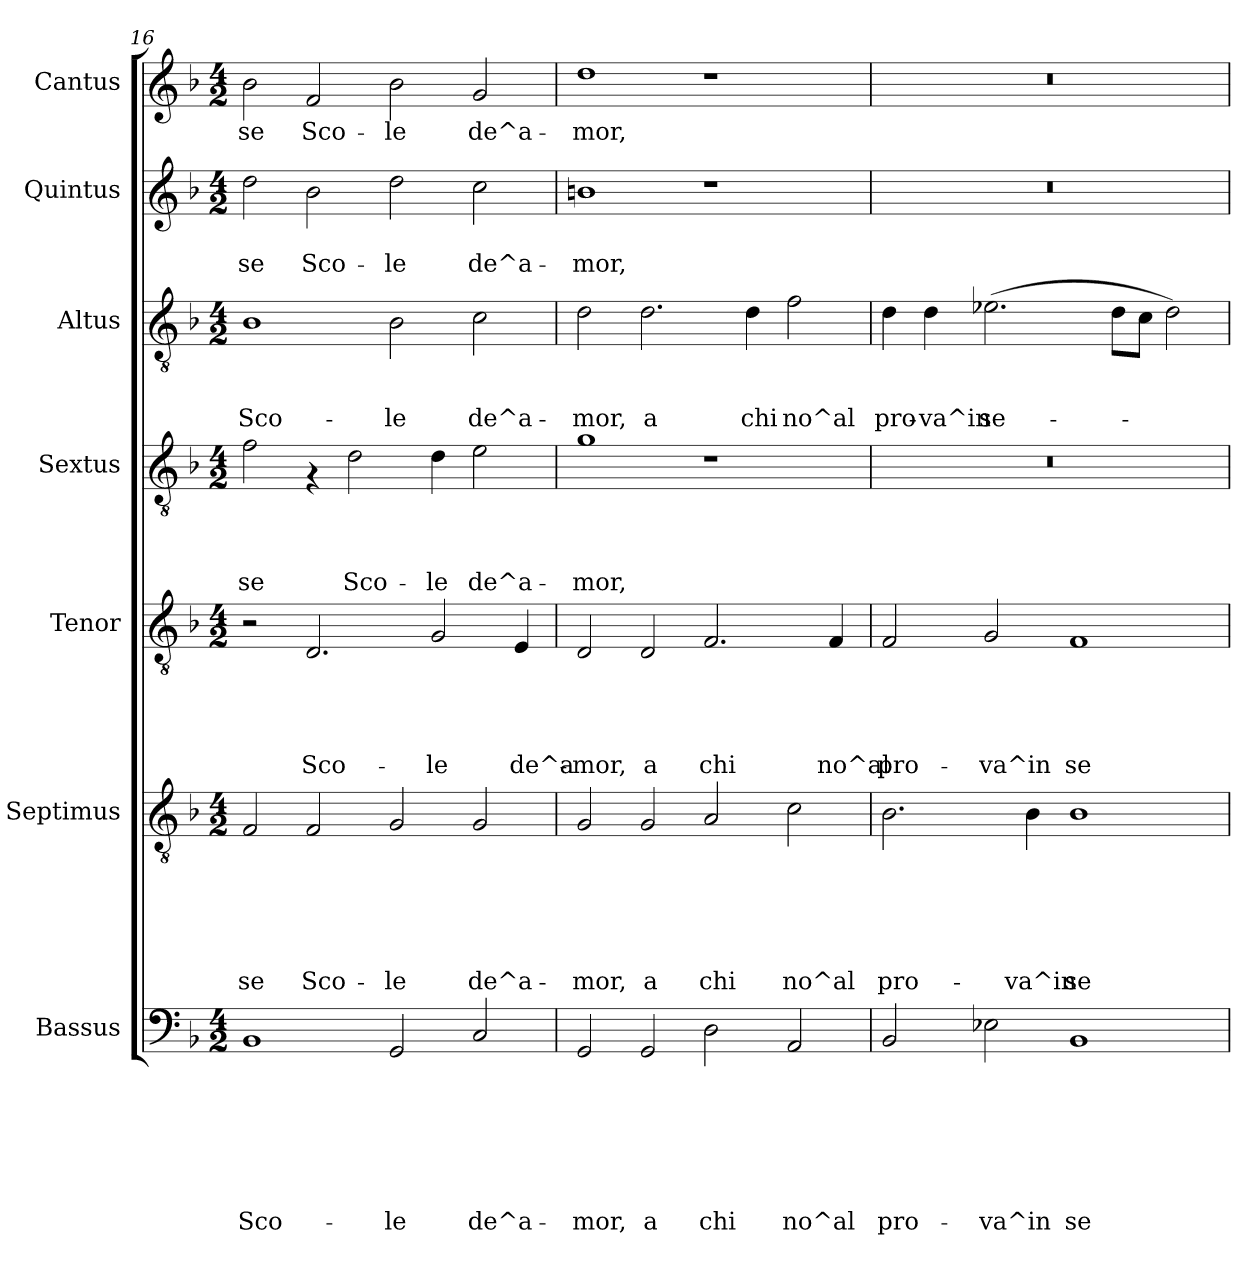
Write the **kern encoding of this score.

**kern	**text	**text	**text	**text	**text	**text	**text	**kern	**text	**text	**text	**text	**text	**text	**kern	**text	**text	**text	**text	**text	**kern	**text	**text	**text	**text	**kern	**text	**text	**text	**kern	**text	**text	**kern	**text
*part7	*part7	*part7	*part7	*part7	*part7	*part7	*part7	*part6	*part6	*part6	*part6	*part6	*part6	*part6	*part5	*part5	*part5	*part5	*part5	*part5	*part4	*part4	*part4	*part4	*part4	*part3	*part3	*part3	*part3	*part2	*part2	*part2	*part1	*part1
*staff7	*staff7	*staff7	*staff7	*staff7	*staff7	*staff7	*staff7	*staff6	*staff6	*staff6	*staff6	*staff6	*staff6	*staff6	*staff5	*staff5	*staff5	*staff5	*staff5	*staff5	*staff4	*staff4	*staff4	*staff4	*staff4	*staff3	*staff3	*staff3	*staff3	*staff2	*staff2	*staff2	*staff1	*staff1
*I"Bassus	*	*	*	*	*	*	*	*I"Septimus	*	*	*	*	*	*	*I"Tenor	*	*	*	*	*	*I"Sextus	*	*	*	*	*I"Altus	*	*	*	*I"Quintus	*	*	*I"Cantus	*
*clefF4	*	*	*	*	*	*	*	*clefGv2	*	*	*	*	*	*	*clefGv2	*	*	*	*	*	*clefGv2	*	*	*	*	*clefGv2	*	*	*	*clefG2	*	*	*clefG2	*
*k[b-]	*	*	*	*	*	*	*	*k[b-]	*	*	*	*	*	*	*k[b-]	*	*	*	*	*	*k[b-]	*	*	*	*	*k[b-]	*	*	*	*k[b-]	*	*	*k[b-]	*
*F:	*	*	*	*	*	*	*	*F:	*	*	*	*	*	*	*F:	*	*	*	*	*	*F:	*	*	*	*	*F:	*	*	*	*F:	*	*	*F:	*
*M4/2	*	*	*	*	*	*	*	*M4/2	*	*	*	*	*	*	*M4/2	*	*	*	*	*	*M4/2	*	*	*	*	*M4/2	*	*	*	*M4/2	*	*	*M4/2	*
=16	=16	=16	=16	=16	=16	=16	=16	=16	=16	=16	=16	=16	=16	=16	=16	=16	=16	=16	=16	=16	=16	=16	=16	=16	=16	=16	=16	=16	=16	=16	=16	=16	=16	=16
!	!	!	!	!	!	!	!LO:LY:b	!	!	!	!	!	!	!LO:LY:b	!	!	!	!	!	!	!	!	!	!	!LO:LY:b	!	!	!	!LO:LY:b	!	!	!LO:LY:b	!	!LO:LY:b
1BB-	.	.	.	.	.	.	Sco-	2F/	.	.	.	.	.	-se	2r	.	.	.	.	.	2f\	.	.	.	-se	1B-	.	.	Sco-	2dd\	.	-se	2b-\	-se
!	!	!	!	!	!	!	!	!	!	!	!	!	!	!LO:LY:b	!	!	!	!	!	!LO:LY:b	!	!	!	!	!	!	!	!	!	!	!	!LO:LY:b	!	!LO:LY:b
.	.	.	.	.	.	.	.	2F/	.	.	.	.	.	Sco-	2.D/	.	.	.	.	Sco-	4rF	.	.	.	.	.	.	.	.	2b-\	.	Sco-	2f/	Sco-
!	!	!	!	!	!	!	!	!	!	!	!	!	!	!	!	!	!	!	!	!	!	!	!	!	!LO:LY:b	!	!	!	!	!	!	!	!	!
.	.	.	.	.	.	.	.	.	.	.	.	.	.	.	.	.	.	.	.	.	2d\	.	.	.	Sco-	.	.	.	.	.	.	.	.	.
!	!	!	!	!	!	!	!LO:LY:b	!	!	!	!	!	!	!LO:LY:b	!	!	!	!	!	!	!	!	!	!	!	!	!	!	!LO:LY:b	!	!	!LO:LY:b	!	!LO:LY:b
2GG/	.	.	.	.	.	.	-le	2G/	.	.	.	.	.	-le	.	.	.	.	.	.	.	.	.	.	.	2B-\	.	.	-le	2dd\	.	-le	2b-\	-le
!	!	!	!	!	!	!	!	!	!	!	!	!	!	!	!	!	!	!	!	!LO:LY:b	!	!	!	!	!LO:LY:b	!	!	!	!	!	!	!	!	!
.	.	.	.	.	.	.	.	.	.	.	.	.	.	.	2G/	.	.	.	.	-le	4d\	.	.	.	-le	.	.	.	.	.	.	.	.	.
!	!	!	!	!	!	!	!LO:LY:b	!	!	!	!	!	!	!LO:LY:b	!	!	!	!	!	!	!	!	!	!	!LO:LY:b	!	!	!	!LO:LY:b	!	!	!LO:LY:b	!	!LO:LY:b
2C/	.	.	.	.	.	.	de^a-	2G/	.	.	.	.	.	de^a-	.	.	.	.	.	.	2e\	.	.	.	de^a-	2c\	.	.	de^a-	2cc\	.	de^a-	2g/	de^a-
!	!	!	!	!	!	!	!	!	!	!	!	!	!	!	!	!	!	!	!	!LO:LY:b	!	!	!	!	!	!	!	!	!	!	!	!	!	!
.	.	.	.	.	.	.	.	.	.	.	.	.	.	.	4E/	.	.	.	.	de^a-	.	.	.	.	.	.	.	.	.	.	.	.	.	.
=17	=17	=17	=17	=17	=17	=17	=17	=17	=17	=17	=17	=17	=17	=17	=17	=17	=17	=17	=17	=17	=17	=17	=17	=17	=17	=17	=17	=17	=17	=17	=17	=17	=17	=17
!	!	!	!	!	!	!	!LO:LY:b	!	!	!	!	!	!	!LO:LY:b	!	!	!	!	!	!LO:LY:b	!	!	!	!	!LO:LY:b	!	!	!	!LO:LY:b	!	!	!LO:LY:b	!	!LO:LY:b
2GG/	.	.	.	.	.	.	-mor,	2G/	.	.	.	.	.	-mor,	2D/	.	.	.	.	-mor,	1g	.	.	.	-mor,	2d\	.	.	-mor,	1bn	.	-mor,	1dd	-mor,
!	!	!	!	!	!	!	!LO:LY:b	!	!	!	!	!	!	!LO:LY:b	!	!	!	!	!	!LO:LY:b	!	!	!	!	!	!	!	!	!LO:LY:b	!	!	!	!	!
2GG/	.	.	.	.	.	.	a	2G/	.	.	.	.	.	a	2D/	.	.	.	.	a	.	.	.	.	.	2.d\	.	.	a	.	.	.	.	.
!	!	!	!	!	!	!	!LO:LY:b	!	!	!	!	!	!	!LO:LY:b	!	!	!	!	!	!LO:LY:b	!	!	!	!	!	!	!	!	!	!	!	!	!	!
2D\	.	.	.	.	.	.	chi	2A/	.	.	.	.	.	chi	2.F/	.	.	.	.	chi	1r	.	.	.	.	.	.	.	.	1r	.	.	1r	.
!	!	!	!	!	!	!	!	!	!	!	!	!	!	!	!	!	!	!	!	!	!	!	!	!	!	!	!	!	!LO:LY:b	!	!	!	!	!
.	.	.	.	.	.	.	.	.	.	.	.	.	.	.	.	.	.	.	.	.	.	.	.	.	.	4d\	.	.	chi	.	.	.	.	.
!	!	!	!	!	!	!	!LO:LY:b	!	!	!	!	!	!	!LO:LY:b	!	!	!	!	!	!	!	!	!	!	!	!	!	!	!LO:LY:b	!	!	!	!	!
2AA/	.	.	.	.	.	.	no^al	2c\	.	.	.	.	.	no^al	.	.	.	.	.	.	.	.	.	.	.	2f\	.	.	no^al	.	.	.	.	.
!	!	!	!	!	!	!	!	!	!	!	!	!	!	!	!	!	!	!	!	!LO:LY:b	!	!	!	!	!	!	!	!	!	!	!	!	!	!
.	.	.	.	.	.	.	.	.	.	.	.	.	.	.	4F/	.	.	.	.	no^al	.	.	.	.	.	.	.	.	.	.	.	.	.	.
!!LO:PB:g=z
=18	=18	=18	=18	=18	=18	=18	=18	=18	=18	=18	=18	=18	=18	=18	=18	=18	=18	=18	=18	=18	=18	=18	=18	=18	=18	=18	=18	=18	=18	=18	=18	=18	=18	=18
!	!	!	!	!	!	!	!LO:LY:b	!	!	!	!	!	!	!LO:LY:b	!	!	!	!	!	!LO:LY:b	!	!	!	!	!	!	!	!	!LO:LY:b	!	!	!	!	!
2BB-/	.	.	.	.	.	.	pro-	2.B-\	.	.	.	.	.	pro-	2F/	.	.	.	.	pro-	0r	.	.	.	.	4d\	.	.	pro-	0r	.	.	0r	.
!	!	!	!	!	!	!	!	!	!	!	!	!	!	!	!	!	!	!	!	!	!	!	!	!	!	!	!	!	!LO:LY:b	!	!	!	!	!
.	.	.	.	.	.	.	.	.	.	.	.	.	.	.	.	.	.	.	.	.	.	.	.	.	.	4d\	.	.	-va^in	.	.	.	.	.
!	!	!	!	!	!	!	!LO:LY:b	!	!	!	!	!	!	!	!	!	!	!	!	!LO:LY:b	!	!	!	!	!	!	!	!	!LO:LY:b	!	!	!	!	!
2E-X\	.	.	.	.	.	.	-va^in	.	.	.	.	.	.	.	2G/	.	.	.	.	-va^in	.	.	.	.	.	(>2.e-X\	.	.	se-	.	.	.	.	.
!	!	!	!	!	!	!	!	!	!	!	!	!	!	!LO:LY:b	!	!	!	!	!	!	!	!	!	!	!	!	!	!	!	!	!	!	!	!
.	.	.	.	.	.	.	.	4B-\	.	.	.	.	.	-va^in	.	.	.	.	.	.	.	.	.	.	.	.	.	.	.	.	.	.	.	.
!	!	!	!	!	!	!	!LO:LY:b	!	!	!	!	!	!	!LO:LY:b	!	!	!	!	!	!LO:LY:b	!	!	!	!	!	!	!	!	!	!	!	!	!	!
1BB-	.	.	.	.	.	.	se-	1B-	.	.	.	.	.	se-	1F	.	.	.	.	se-	.	.	.	.	.	.	.	.	.	.	.	.	.	.
.	.	.	.	.	.	.	.	.	.	.	.	.	.	.	.	.	.	.	.	.	.	.	.	.	.	8d\L	.	.	.	.	.	.	.	.
.	.	.	.	.	.	.	.	.	.	.	.	.	.	.	.	.	.	.	.	.	.	.	.	.	.	8c\J	.	.	.	.	.	.	.	.
.	.	.	.	.	.	.	.	.	.	.	.	.	.	.	.	.	.	.	.	.	.	.	.	.	.	2d\)	.	.	.	.	.	.	.	.
=	=	=	=	=	=	=	=	=	=	=	=	=	=	=	=	=	=	=	=	=	=	=	=	=	=	=	=	=	=	=	=	=	=	=
*-	*-	*-	*-	*-	*-	*-	*-	*-	*-	*-	*-	*-	*-	*-	*-	*-	*-	*-	*-	*-	*-	*-	*-	*-	*-	*-	*-	*-	*-	*-	*-	*-	*-	*-
